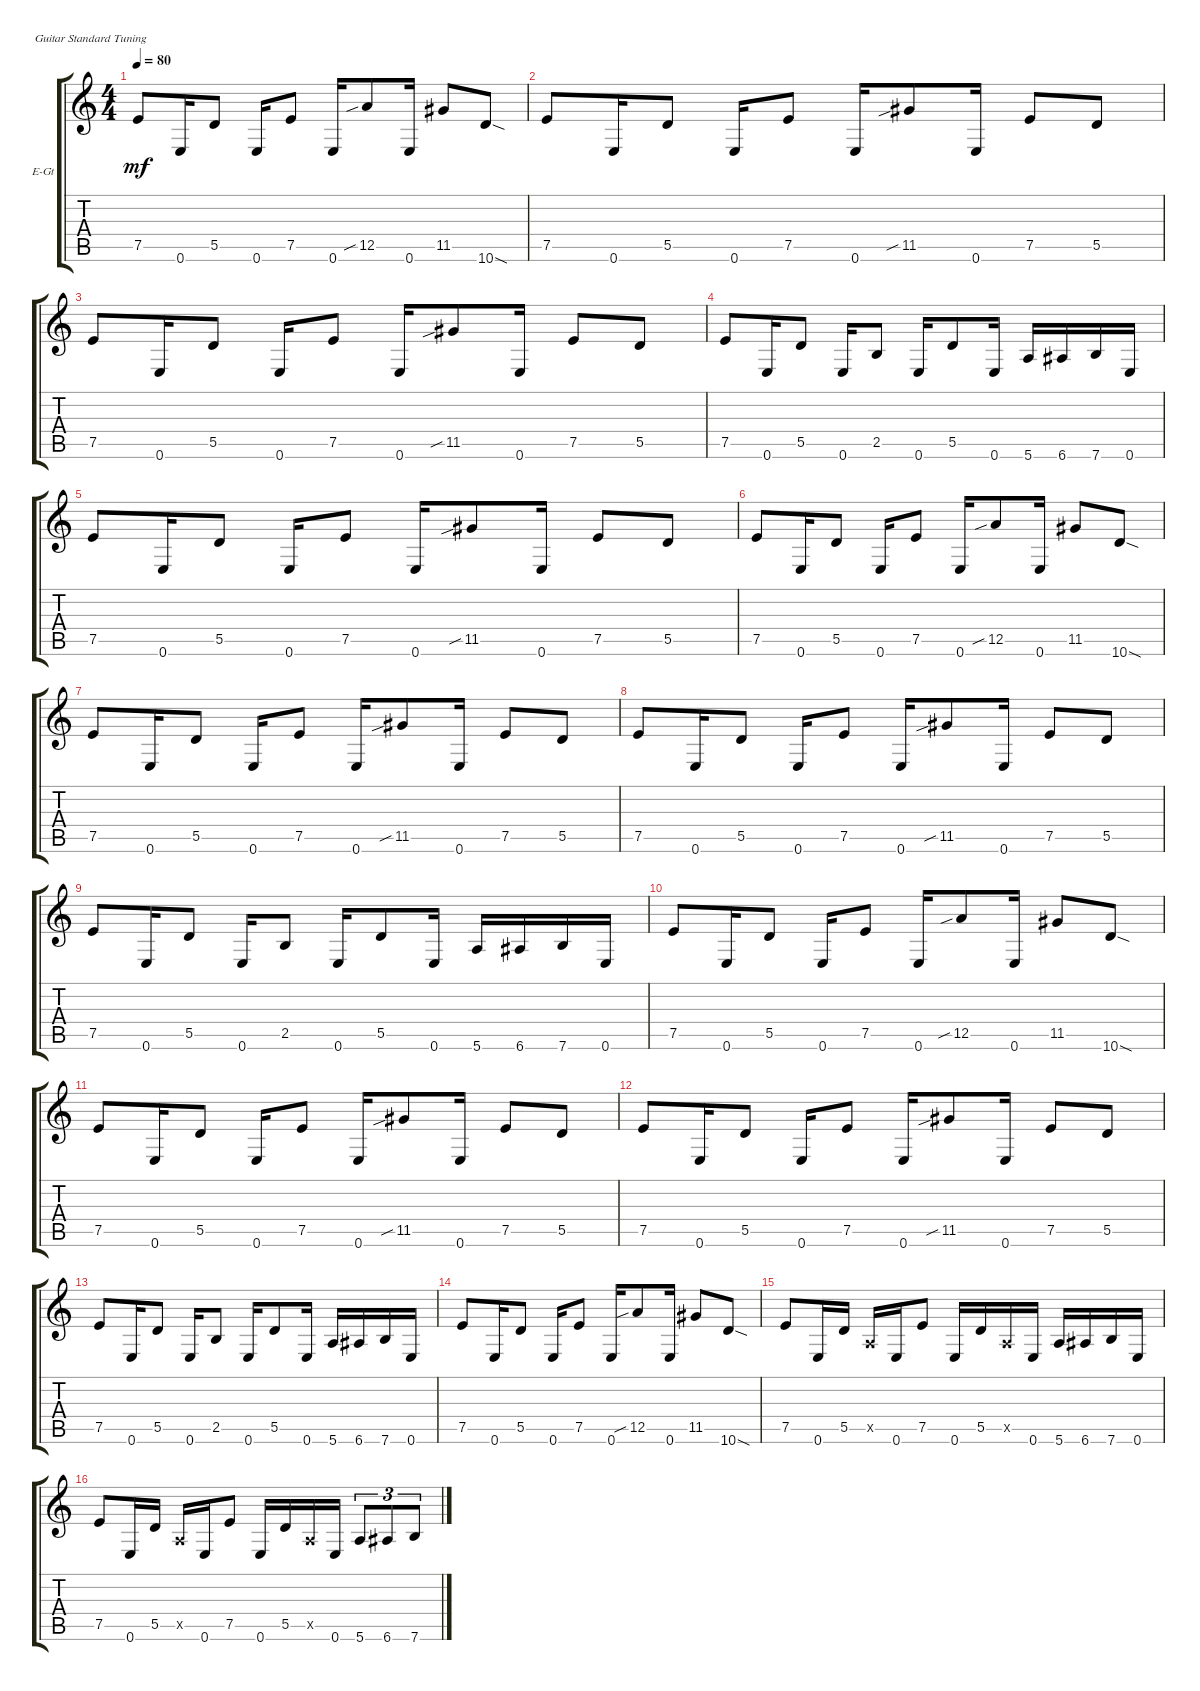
\defaultSystemsLayout 4
\bracketExtendMode groupsimilarinstruments
\firstSystemTrackNameOrientation horizontal
\otherSystemsTrackNameOrientation horizontal
\track ("Dave Mustaine" "E-Gt") {instrument distortionguitar}
\staff {score tabs}
\tuning (E4 B3 G3 D3 A2 E2)
\ts (4 4)
\tempo 80
\clef g2
\ks c
7.5.8{dy mf} 0.6.16 5.5.8 0.6.16 7.5.8 0.6.16 12.5{sib}.8 0.6.16 11.5.8 10.6{sod}.8 |
7.5.8 0.6.16 5.5.8 0.6.16 7.5.8 0.6.16 11.5{sib}.8 0.6.16 7.5.8 5.5.8 |
7.5.8 0.6.16 5.5.8 0.6.16 7.5.8 0.6.16 11.5{sib}.8 0.6.16 7.5.8 5.5.8 |
7.5.8 0.6.16 5.5.8 0.6.16 2.5.8 0.6.16 5.5.8 0.6.16 5.6.16 6.6.16 7.6.16 0.6.16 |
7.5.8 0.6.16 5.5.8 0.6.16 7.5.8 0.6.16 11.5{sib}.8 0.6.16 7.5.8 5.5.8 |
7.5.8 0.6.16 5.5.8 0.6.16 7.5.8 0.6.16 12.5{sib}.8 0.6.16 11.5.8 10.6{sod}.8 |
7.5.8 0.6.16 5.5.8 0.6.16 7.5.8 0.6.16 11.5{sib}.8 0.6.16 7.5.8 5.5.8 |
7.5.8 0.6.16 5.5.8 0.6.16 7.5.8 0.6.16 11.5{sib}.8 0.6.16 7.5.8 5.5.8 |
7.5.8 0.6.16 5.5.8 0.6.16 2.5.8 0.6.16 5.5.8 0.6.16 5.6.16 6.6.16 7.6.16 0.6.16 |
7.5.8 0.6.16 5.5.8 0.6.16 7.5.8 0.6.16 12.5{sib}.8 0.6.16 11.5.8 10.6{sod}.8 |
7.5.8 0.6.16 5.5.8 0.6.16 7.5.8 0.6.16 11.5{sib}.8 0.6.16 7.5.8 5.5.8 |
7.5.8 0.6.16 5.5.8 0.6.16 7.5.8 0.6.16 11.5{sib}.8 0.6.16 7.5.8 5.5.8 |
7.5.8 0.6.16 5.5.8 0.6.16 2.5.8 0.6.16 5.5.8 0.6.16 5.6.16 6.6.16 7.6.16 0.6.16 |
7.5.8 0.6.16 5.5.8 0.6.16 7.5.8 0.6.16 12.5{sib}.8 0.6.16 11.5.8 10.6{sod}.8 |
7.5.8 0.6.16 5.5.16 0.5{x}.16 0.6.16 7.5.8 0.6.16 5.5.16 0.5{x}.16 0.6.16 5.6.16 6.6.16 7.6.16 0.6.16 |
7.5.8 0.6.16 5.5.16 0.5{x}.16 0.6.16 7.5.8 0.6.16 5.5.16 0.5{x}.16 0.6.16 5.6.8{tu (3 2)} 6.6.8{tu (3 2)} 7.6.8{tu (3 2)}
